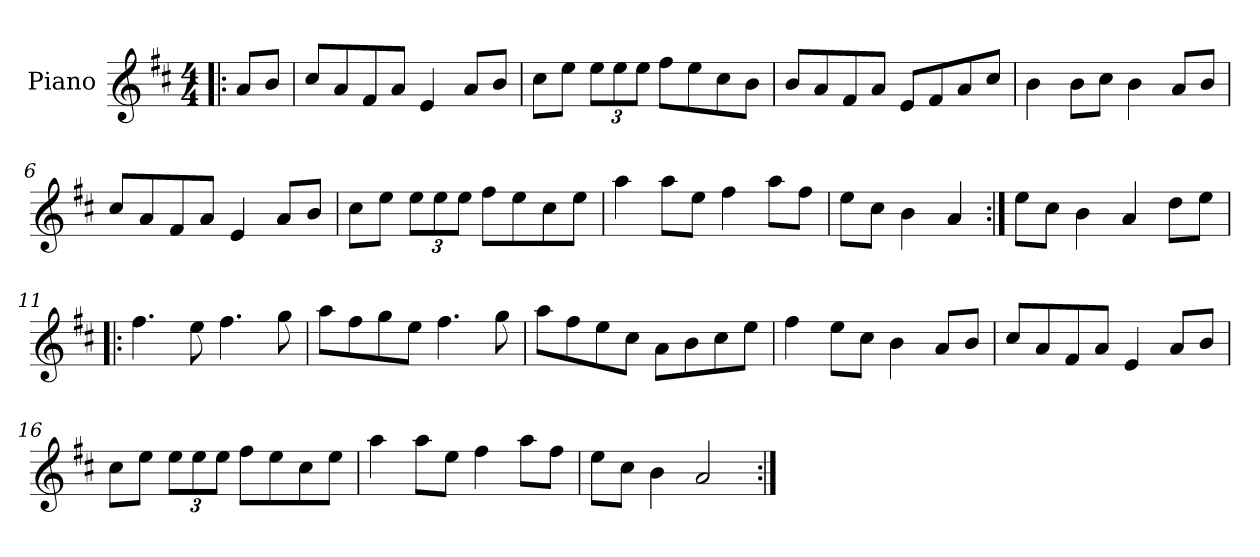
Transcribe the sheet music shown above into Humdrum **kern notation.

**kern
*part1
*staff1
*I"Piano
*I'Pno
*clefG2
*k[f#c#]
*D:
*M4/4
=1!|:
8a/L
8b/J
=2
8cc#/L
8a/
8f#/
8a/J
4e/
8a/L
8b/J
=3
8cc#\L
8ee\J
12ee\L
12ee\
12ee\J
8ff#\L
8ee\
8cc#\
8b\J
=4
8b/L
8a/
8f#/
8a/J
8e/L
8f#/
8a/
8cc#/J
!!LO:LB:g=z
=5
4b\
8b\L
8cc#\J
4b\
8a/L
8b/J
=6
8cc#/L
8a/
8f#/
8a/J
4e/
8a/L
8b/J
=7
8cc#\L
8ee\J
12ee\L
12ee\
12ee\J
8ff#\L
8ee\
8cc#\
8ee\J
=8
4aa\
8aa\L
8ee\J
4ff#\
8aa\L
8ff#\J
=9
8ee\L
8cc#\J
4b\
4a/
!!LO:LB:g=z
=10:|!
8ee\L
8cc#\J
4b\
4a/
8dd\L
8ee\J
=11!|:
4.ff#\
8ee\
4.ff#\
8gg\
=12
8aa\L
8ff#\
8gg\
8ee\J
4.ff#\
8gg\
=13
8aa\L
8ff#\
8ee\
8cc#\J
8a\L
8b\
8cc#\
8ee\J
=14
4ff#\
8ee\L
8cc#\J
4b\
8a/L
8b/J
!!LO:LB:g=z
=15
8cc#/L
8a/
8f#/
8a/J
4e/
8a/L
8b/J
=16
8cc#\L
8ee\J
12ee\L
12ee\
12ee\J
8ff#\L
8ee\
8cc#\
8ee\J
=17
4aa\
8aa\L
8ee\J
4ff#\
8aa\L
8ff#\J
=18
8ee\L
8cc#\J
4b\
2a/
=:|!
*-
